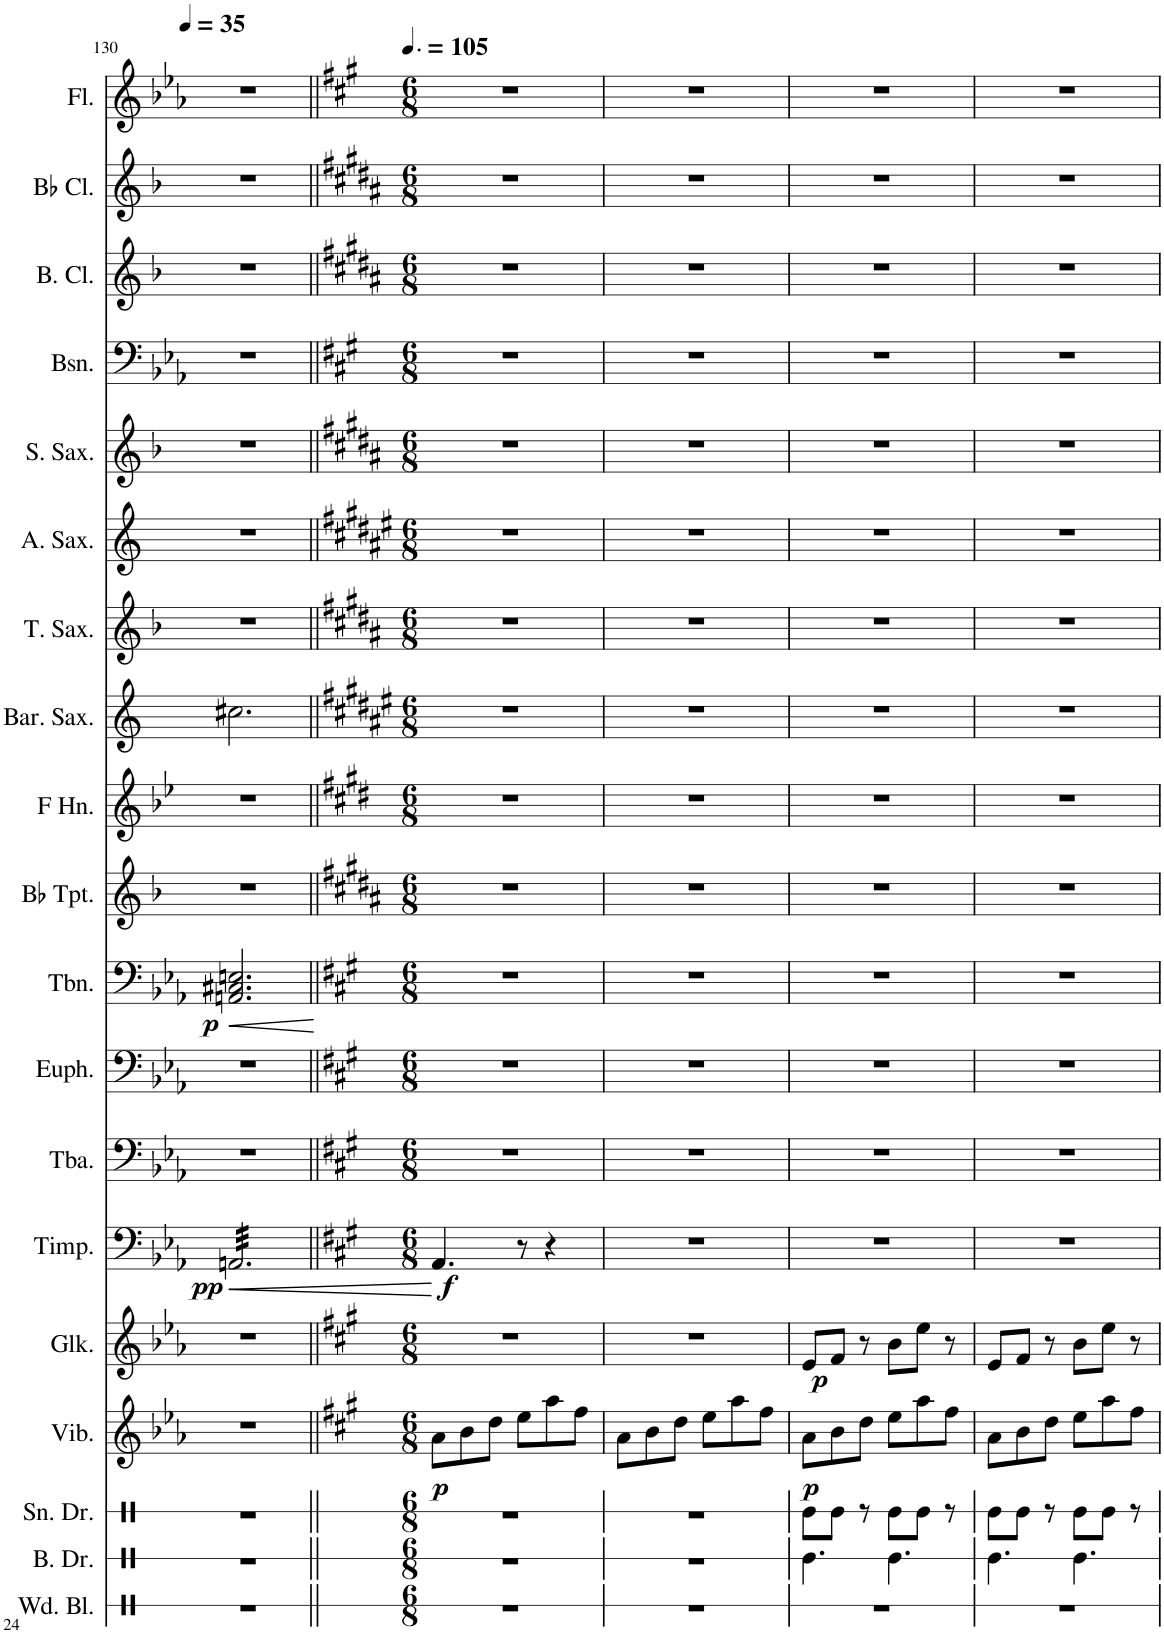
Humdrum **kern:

**kern	**kern	**kern	**kern	**dynam	**kern	**dynam	**kern	**dynam	**kern	**kern	**kern	**dynam	**kern	**kern	**kern	**kern	**kern	**kern	**kern	**kern	**kern	**kern
*part19	*part18	*part17	*part16	*part16	*part15	*part15	*part14	*part14	*part13	*part12	*part11	*part11	*part10	*part9	*part8	*part7	*part6	*part5	*part4	*part3	*part2	*part1
*staff19	*staff18	*staff17	*staff16	*staff16	*staff15	*staff15	*staff14	*staff14	*staff13	*staff12	*staff11	*staff11	*staff10	*staff9	*staff8	*staff7	*staff6	*staff5	*staff4	*staff3	*staff2	*staff1
*I"Wood Blocks	*I"Bass Drum	*I"Snare Drum	*I"Vibraphone	*	*I"Glockenspiel	*	*I"Timpani	*	*I"Tuba	*I"Euphonium	*I"Trombone	*	*I"Bb Trumpet	*I"Horn in F	*I"Baritone Saxophone	*I"Tenor Saxophone	*I"Alto Saxophone	*I"Soprano Saxophone	*I"Bassoon	*I"Bass Clarinet	*I"Bb Clarinet	*I"Flute
*I'Wd. Bl.	*I'B. Dr.	*I'Sn. Dr.	*I'Vib.	*	*I'Glk.	*	*I'Timp.	*	*I'Tba.	*I'Euph.	*I'Tbn.	*	*I'Bb Tpt.	*	*I'Bar. Sax.	*I'T. Sax.	*I'A. Sax.	*I'S. Sax.	*I'Bsn.	*I'B. Cl.	*I'Bb Cl.	*I'Fl.
!!LO:PB:g=z
*clefX	*clefX	*clefX	*clefG2	*	*clefG2	*	*clefF4	*	*clefF4	*clefF4	*clefF4	*	*clefG2	*clefG2	*clefG2	*clefG2	*clefG2	*clefG2	*clefF4	*clefG2	*clefG2	*clefG2
*	*	*	*	*	*Trd-14c-24	*	*	*	*	*	*	*	*Trd1c2	*Trd4c7	*Trd12c21	*Trd8c14	*Trd5c9	*Trd1c2	*	*Trd8c14	*Trd1c2	*
*k[]	*k[]	*k[]	*k[b-e-a-]	*	*k[b-e-a-]	*	*k[b-e-a-]	*	*k[b-e-a-]	*k[b-e-a-]	*k[b-e-a-]	*	*k[b-]	*k[b-e-]	*k[]	*k[b-]	*k[]	*k[b-]	*k[b-e-a-]	*k[b-]	*k[b-]	*k[b-e-a-]
*M3/4	*M3/4	*M3/4	*M3/4	*	*M3/4	*	*M3/4	*	*M3/4	*M3/4	*M3/4	*	*M3/4	*M3/4	*M3/4	*M3/4	*M3/4	*M3/4	*M3/4	*M3/4	*M3/4	*M3/4
*MM35	*MM35	*MM35	*MM35	*	*MM35	*	*MM35	*	*MM35	*MM35	*MM35	*	*MM35	*MM35	*MM35	*MM35	*MM35	*MM35	*MM35	*MM35	*MM35	*MM35
=130	=130	=130	=130	=130	=130	=130	=130	=130	=130	=130	=130	=130	=130	=130	=130	=130	=130	=130	=130	=130	=130	=130
!	!	!	!	!	!	!	!	!LO:HP:b	!	!	!	!LO:HP:b	!	!	!	!	!	!	!	!	!	!
!	!	!	!	!	!	!	!	!LO:DY:n=1:b	!	!	!	!LO:DY:n=1:b	!	!	!	!	!	!	!	!	!	!
*	*	*	*	*	*	*	*tremolo	*	*	*	*	*	*	*	*	*	*	*	*	*	*	*
2.r	2.r	2.r	2.r	.	2.r	.	32AAn/LLL	< pp	2.r	2.r	2.AAn/ 2.C#X/ 2.En/	< p	2.r	2.r	2.cc#X\	2.r	2.r	2.r	2.r	2.r	2.r	2.r
.	.	.	.	.	.	.	32AAn/	.	.	.	.	.	.	.	.	.	.	.	.	.	.	.
.	.	.	.	.	.	.	32AAn/	.	.	.	.	.	.	.	.	.	.	.	.	.	.	.
.	.	.	.	.	.	.	32AAn/	.	.	.	.	.	.	.	.	.	.	.	.	.	.	.
.	.	.	.	.	.	.	32AAn/	.	.	.	.	.	.	.	.	.	.	.	.	.	.	.
.	.	.	.	.	.	.	32AAn/	.	.	.	.	.	.	.	.	.	.	.	.	.	.	.
.	.	.	.	.	.	.	32AAn/	.	.	.	.	.	.	.	.	.	.	.	.	.	.	.
.	.	.	.	.	.	.	32AAn/	.	.	.	.	.	.	.	.	.	.	.	.	.	.	.
.	.	.	.	.	.	.	32AAn/	.	.	.	.	.	.	.	.	.	.	.	.	.	.	.
.	.	.	.	.	.	.	32AAn/	.	.	.	.	.	.	.	.	.	.	.	.	.	.	.
.	.	.	.	.	.	.	32AAn/	.	.	.	.	.	.	.	.	.	.	.	.	.	.	.
.	.	.	.	.	.	.	32AAn/	.	.	.	.	.	.	.	.	.	.	.	.	.	.	.
.	.	.	.	.	.	.	32AAn/	.	.	.	.	.	.	.	.	.	.	.	.	.	.	.
.	.	.	.	.	.	.	32AAn/	.	.	.	.	.	.	.	.	.	.	.	.	.	.	.
.	.	.	.	.	.	.	32AAn/	.	.	.	.	.	.	.	.	.	.	.	.	.	.	.
.	.	.	.	.	.	.	32AAn/	.	.	.	.	.	.	.	.	.	.	.	.	.	.	.
.	.	.	.	.	.	.	32AAn/	.	.	.	.	.	.	.	.	.	.	.	.	.	.	.
.	.	.	.	.	.	.	32AAn/	.	.	.	.	.	.	.	.	.	.	.	.	.	.	.
.	.	.	.	.	.	.	32AAn/	.	.	.	.	.	.	.	.	.	.	.	.	.	.	.
.	.	.	.	.	.	.	32AAn/	.	.	.	.	.	.	.	.	.	.	.	.	.	.	.
.	.	.	.	.	.	.	32AAn/	.	.	.	.	.	.	.	.	.	.	.	.	.	.	.
.	.	.	.	.	.	.	32AAn/	.	.	.	.	.	.	.	.	.	.	.	.	.	.	.
.	.	.	.	.	.	.	32AAn/	.	.	.	.	.	.	.	.	.	.	.	.	.	.	.
.	.	.	.	.	.	.	32AAn/JJJ	.	.	.	.	.	.	.	.	.	.	.	.	.	.	.
*	*	*	*	*	*	*	*Xtremolo	*	*	*	*	*	*	*	*	*	*	*	*	*	*	*
.	.	.	.	.	.	.	.	[	.	.	.	[	.	.	.	.	.	.	.	.	.	.
=131||	=131||	=131||	=131||	=131||	=131||	=131||	=131||	=131||	=131||	=131||	=131||	=131||	=131||	=131||	=131||	=131||	=131||	=131||	=131||	=131||	=131||	=131||
*	*	*	*k[f#c#g#]	*	*k[f#c#g#]	*	*k[f#c#g#]	*	*k[f#c#g#]	*k[f#c#g#]	*k[f#c#g#]	*	*k[f#c#g#d#a#]	*k[f#c#g#d#]	*k[f#c#g#d#a#e#]	*k[f#c#g#d#a#]	*k[f#c#g#d#a#e#]	*k[f#c#g#d#a#]	*k[f#c#g#]	*k[f#c#g#d#a#]	*k[f#c#g#d#a#]	*k[f#c#g#]
*M6/8	*M6/8	*M6/8	*M6/8	*	*M6/8	*	*M6/8	*	*M6/8	*M6/8	*M6/8	*	*M6/8	*M6/8	*M6/8	*M6/8	*M6/8	*M6/8	*M6/8	*M6/8	*M6/8	*M6/8
*	*	*	*	*	*	*	*	*	*	*	*	*	*	*	*	*	*	*	*	*	*	*MM158
!	!	!	!	!LO:DY:b	!	!	!	!LO:DY:b	!	!	!	!	!	!	!	!	!	!	!	!	!	!
2.r	2.r	2.r	8a\L	p	2.r	.	4.AA/	f	2.r	2.r	2.r	.	2.r	2.r	2.r	2.r	2.r	2.r	2.r	2.r	2.r	2.r
.	.	.	8b\	.	.	.	.	.	.	.	.	.	.	.	.	.	.	.	.	.	.	.
.	.	.	8dd\J	.	.	.	.	.	.	.	.	.	.	.	.	.	.	.	.	.	.	.
.	.	.	8ee\L	.	.	.	8r	.	.	.	.	.	.	.	.	.	.	.	.	.	.	.
.	.	.	8aa\	.	.	.	4r	.	.	.	.	.	.	.	.	.	.	.	.	.	.	.
.	.	.	8ff#\J	.	.	.	.	.	.	.	.	.	.	.	.	.	.	.	.	.	.	.
=132	=132	=132	=132	=132	=132	=132	=132	=132	=132	=132	=132	=132	=132	=132	=132	=132	=132	=132	=132	=132	=132	=132
2.r	2.r	2.r	8a\L	.	2.r	.	2.r	.	2.r	2.r	2.r	.	2.r	2.r	2.r	2.r	2.r	2.r	2.r	2.r	2.r	2.r
.	.	.	8b\	.	.	.	.	.	.	.	.	.	.	.	.	.	.	.	.	.	.	.
.	.	.	8dd\J	.	.	.	.	.	.	.	.	.	.	.	.	.	.	.	.	.	.	.
.	.	.	8ee\L	.	.	.	.	.	.	.	.	.	.	.	.	.	.	.	.	.	.	.
.	.	.	8aa\	.	.	.	.	.	.	.	.	.	.	.	.	.	.	.	.	.	.	.
.	.	.	8ff#\J	.	.	.	.	.	.	.	.	.	.	.	.	.	.	.	.	.	.	.
=133	=133	=133	=133	=133	=133	=133	=133	=133	=133	=133	=133	=133	=133	=133	=133	=133	=133	=133	=133	=133	=133	=133
!	!	!	!	!LO:DY:b	!	!LO:DY:b	!	!	!	!	!	!	!	!	!	!	!	!	!	!	!	!
2.r	4.Re\	8Re\L	8a\L	p	8e/L	p	2.r	.	2.r	2.r	2.r	.	2.r	2.r	2.r	2.r	2.r	2.r	2.r	2.r	2.r	2.r
.	.	8Re\J	8b\	.	8f#/J	.	.	.	.	.	.	.	.	.	.	.	.	.	.	.	.	.
.	.	8r	8dd\J	.	8r	.	.	.	.	.	.	.	.	.	.	.	.	.	.	.	.	.
.	4.Re\	8Re\L	8ee\L	.	8b\L	.	.	.	.	.	.	.	.	.	.	.	.	.	.	.	.	.
.	.	8Re\J	8aa\	.	8ee\J	.	.	.	.	.	.	.	.	.	.	.	.	.	.	.	.	.
.	.	8r	8ff#\J	.	8r	.	.	.	.	.	.	.	.	.	.	.	.	.	.	.	.	.
=134	=134	=134	=134	=134	=134	=134	=134	=134	=134	=134	=134	=134	=134	=134	=134	=134	=134	=134	=134	=134	=134	=134
2.r	4.Re\	8Re\L	8a\L	.	8e/L	.	2.r	.	2.r	2.r	2.r	.	2.r	2.r	2.r	2.r	2.r	2.r	2.r	2.r	2.r	2.r
.	.	8Re\J	8b\	.	8f#/J	.	.	.	.	.	.	.	.	.	.	.	.	.	.	.	.	.
.	.	8r	8dd\J	.	8r	.	.	.	.	.	.	.	.	.	.	.	.	.	.	.	.	.
.	4.Re\	8Re\L	8ee\L	.	8b\L	.	.	.	.	.	.	.	.	.	.	.	.	.	.	.	.	.
.	.	8Re\J	8aa\	.	8ee\J	.	.	.	.	.	.	.	.	.	.	.	.	.	.	.	.	.
.	.	8r	8ff#\J	.	8r	.	.	.	.	.	.	.	.	.	.	.	.	.	.	.	.	.
=	=	=	=	=	=	=	=	=	=	=	=	=	=	=	=	=	=	=	=	=	=	=
*-	*-	*-	*-	*-	*-	*-	*-	*-	*-	*-	*-	*-	*-	*-	*-	*-	*-	*-	*-	*-	*-	*-
